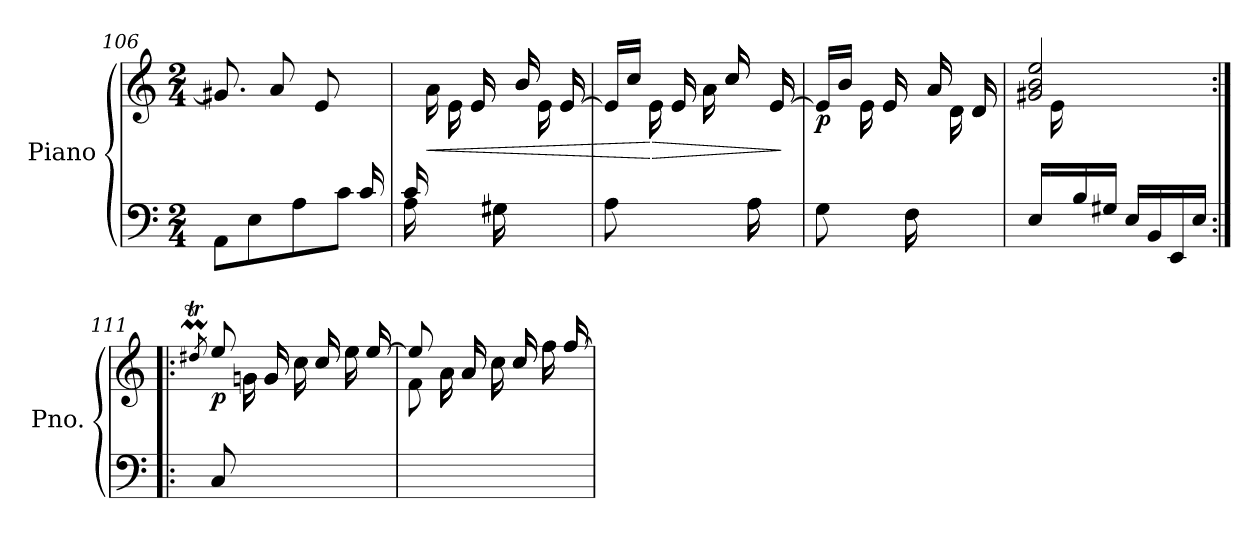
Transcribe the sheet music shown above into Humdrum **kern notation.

**kern	**kern	**dynam
*part1	*part1	*part1
*staff2	*staff1	*staff1/2
*I"Piano	*	*
*I'Pno.	*	*
*clefF4	*clefG2	*
*k[]	*k[]	*
*M2/4	*M2/4	*
=106	=106	=106
*^	*	*
4..ryy	8AA\L	8.g#X/]	.
.	8E\	.	.
.	.	8a/	.
.	8A\	.	.
.	.	8e/	.
.	8c\J	.	.
16c/	.	16ryy	.
=107	=107	=107	=107
*	*	*^	*
16c/LL	16A\	16ryy	16ryy	.
!	!	!	!	!LO:HP:b
8.ryy	8.ryy	16a\JJ	16a\	<
.	.	16e\	16e\	.
.	.	16e/	16e/	.
16G#X\	16G#X\	16ryy	16ryy	.
8.ryy	8.ryy	16b/	16b/	.
.	.	16e\	16e\	.
.	.	[16e/	16e/	.
!!LO:LB:g=z	!!
=108	=108	=108	=108	=108
4.ryy	8A\	16e/LL]	8ryy	.
.	.	16cc/JJ	.	.
!	!	!	!	!LO:HP:n=1:b
.	4ryy	16e\	16e\	[ >
.	.	16e/	16e/	.
.	.	16a\	16a\	.
.	.	16cc/	16cc/	.
16A\	16A\	16ryy	16ryy	.
16ryy	16ryy	[16e/	16e/	.
*v	*v	*	*	*
*	*v	*v	*
.	.	]
=109	=109	=109
*^	*^	*
!	!	!	!	!LO:DY:b
4ryy	8G\	16e/LL]	8ryy	p
.	.	16b/JJ	.	.
.	8ryy	16e\	16e\	.
.	.	16e/	16e/	.
16F\	16F\	16ryy	16ryy	.
8.ryy	8.ryy	16a/	16a/	.
.	.	16d\	16d\	.
.	.	16d/	16d/	.
*v	*v	*	*	*
=110	=110	=110	=110
16E/LL	2g#X/ 2b/ 2ee/	16ryy	.
16ryy	.	16e\	.
16B/	.	4.ryy	.
16G#X/JJ	.	.	.
16E/LL	.	.	.
16BB/	.	.	.
16EE/	.	.	.
16E/JJ	.	.	.
=111:|!|:	=111:|!|:	=111:|!|:	=111:|!|:
.	8qdd#Xtm/	.	.
!	!	!	!LO:DY:b
8C/	8ee/	8ryy	p
4.ryy	16g\	16gn\	.
.	16g/	16g/	.
.	16cc\	16cc\	.
.	16cc/	16cc/	.
.	16ee\	16ee\	.
.	[16ee/	16ee/	.
=112	=112	=112	=112
2ryy	8ee/]	8f\	.
.	16a\	16a\	.
.	16a/	16a/	.
.	16cc\	16cc\	.
.	16cc/	16cc/	.
.	16ff\	16ff\	.
.	[16ff/	16ff/	.
*	*v	*v	*
=	=	=
*-	*-	*-
